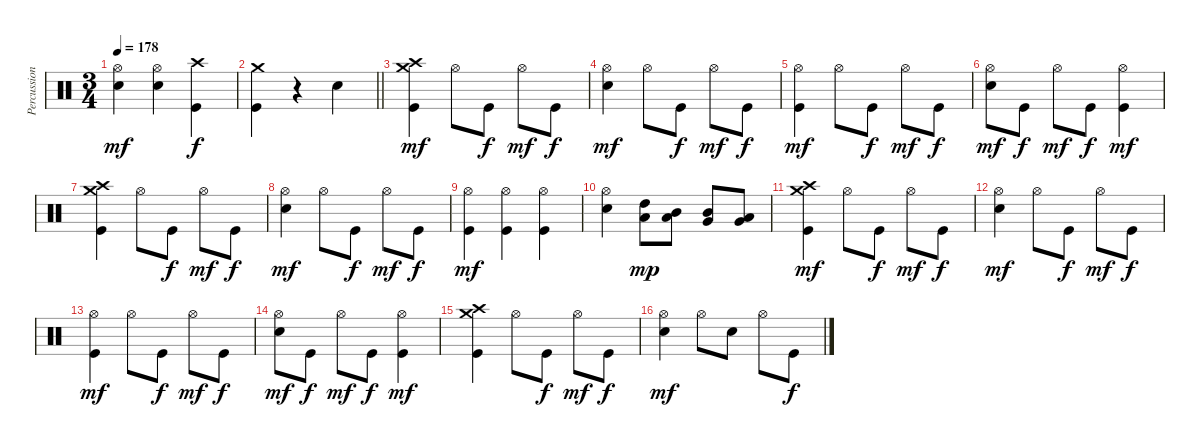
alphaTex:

\track ("Percussions" "Percussion") {instrument percussion}
\staff {score}
\articulation defaults
\ts (3 4)
\tempo 178
\clef neutral
\ks c
("Electric Snare (hit)" "Hi-Hat (open)").4{dy mf} ("Electric Snare (hit)" "Hi-Hat (open)").4 ("Kick (hit)" "Crash high (hit)").4{dy f} |
\barLineRight lightlight
("Kick (hit)" "Crash medium (hit)").4 r.4 "Electric Snare (hit)".4 |
("Kick (hit)" "Crash high (hit)" "Crash medium (hit)").4{dy mf} "Hi-Hat (open)".8 "Kick (hit)".8{dy f} "Hi-Hat (open)".8{dy mf} "Kick (hit)".8{dy f} |
("Electric Snare (hit)" "Hi-Hat (open)").4{dy mf} "Hi-Hat (open)".8 "Kick (hit)".8{dy f} "Hi-Hat (open)".8{dy mf} "Kick (hit)".8{dy f} |
("Kick (hit)" "Hi-Hat (open)").4{dy mf} "Hi-Hat (open)".8 "Kick (hit)".8{dy f} "Hi-Hat (open)".8{dy mf} "Kick (hit)".8{dy f} |
("Electric Snare (hit)" "Hi-Hat (open)").8{dy mf} "Kick (hit)".8{dy f} "Hi-Hat (open)".8{dy mf} "Kick (hit)".8{dy f} ("Kick (hit)" "Hi-Hat (open)").4{dy mf} |
("Kick (hit)" "Crash high (hit)" "Crash medium (hit)").4 "Hi-Hat (open)".8 "Kick (hit)".8{dy f} "Hi-Hat (open)".8{dy mf} "Kick (hit)".8{dy f} |
("Electric Snare (hit)" "Hi-Hat (open)").4{dy mf} "Hi-Hat (open)".8 "Kick (hit)".8{dy f} "Hi-Hat (open)".8{dy mf} "Kick (hit)".8{dy f} |
("Kick (hit)" "Hi-Hat (open)").4{dy mf} ("Kick (hit)" "Hi-Hat (open)").4 ("Kick (hit)" "Hi-Hat (open)").4 |
("Electric Snare (hit)" "Hi-Hat (open)").4 ("Low Tom (hit)" "High Tom (hit)").8{dy mp} ("Low Tom (hit)" "Mid Tom (hit)").8 ("Very Low Tom (hit)" "Mid Tom (hit)").8 ("Very Low Tom (hit)" "Low Tom (hit)").8 |
("Kick (hit)" "Crash high (hit)" "Crash medium (hit)").4{dy mf} "Hi-Hat (open)".8 "Kick (hit)".8{dy f} "Hi-Hat (open)".8{dy mf} "Kick (hit)".8{dy f} |
("Electric Snare (hit)" "Hi-Hat (open)").4{dy mf} "Hi-Hat (open)".8 "Kick (hit)".8{dy f} "Hi-Hat (open)".8{dy mf} "Kick (hit)".8{dy f} |
("Kick (hit)" "Hi-Hat (open)").4{dy mf} "Hi-Hat (open)".8 "Kick (hit)".8{dy f} "Hi-Hat (open)".8{dy mf} "Kick (hit)".8{dy f} |
("Electric Snare (hit)" "Hi-Hat (open)").8{dy mf} "Kick (hit)".8{dy f} "Hi-Hat (open)".8{dy mf} "Kick (hit)".8{dy f} ("Kick (hit)" "Hi-Hat (open)").4{dy mf} |
("Kick (hit)" "Crash high (hit)" "Crash medium (hit)").4 "Hi-Hat (open)".8 "Kick (hit)".8{dy f} "Hi-Hat (open)".8{dy mf} "Kick (hit)".8{dy f} |
("Electric Snare (hit)" "Hi-Hat (open)").4{dy mf} "Hi-Hat (open)".8 "Electric Snare (hit)".8 "Hi-Hat (open)".8 "Kick (hit)".8{dy f}
